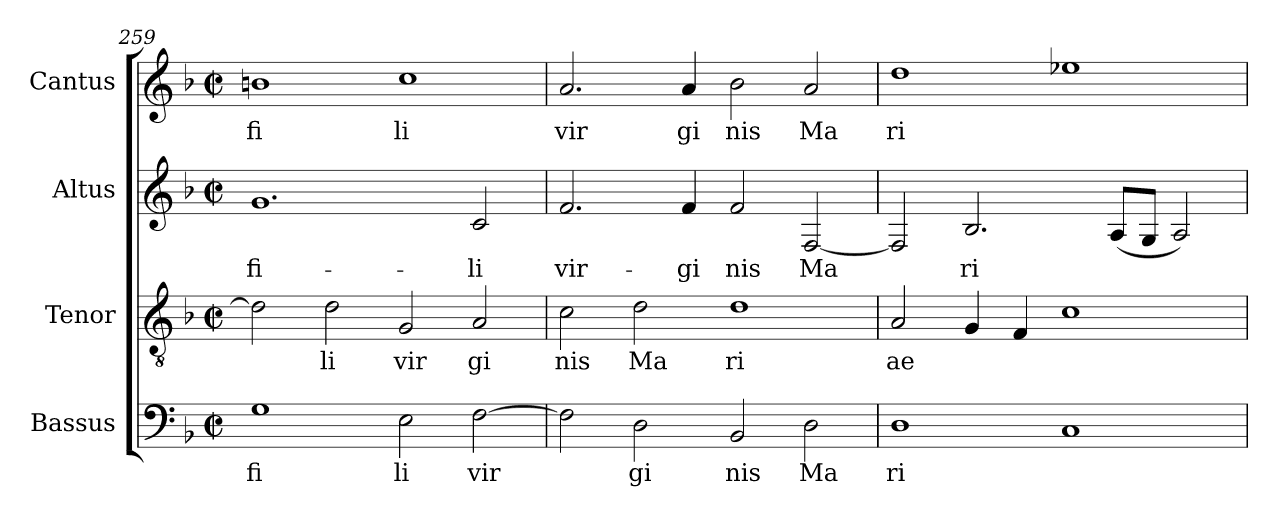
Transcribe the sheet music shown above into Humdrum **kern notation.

**kern	**text	**kern	**text	**kern	**text	**kern	**text
*part4	*part4	*part3	*part3	*part2	*part2	*part1	*part1
*staff4	*staff4	*staff3	*staff3	*staff2	*staff2	*staff1	*staff1
*I"Bassus	*	*I"Tenor	*	*I"Altus	*	*I"Cantus	*
*I'Bassus	*	*I'Tenor	*	*I'Altus	*	*I'Cantus	*
!!LO:LB:g=z
*clefF4	*	*clefGv2	*	*clefG2	*	*clefG2	*
*k[b-]	*	*k[b-]	*	*k[b-]	*	*k[b-]	*
*F:	*	*F:	*	*F:	*	*F:	*
*M2/2	*	*M2/2	*	*M2/2	*	*M2/2	*
*met(c|)	*	*met(c|)	*	*met(c|)	*	*met(c|)	*
=259	=259	=259	=259	=259	=259	=259	=259
!	!LO:LY:b:cj	!	!LO:LY:b:cj	!	!LO:LY:b:cj	!	!LO:LY:b:cj
1G	fi	2d\]	.	1.g	fi-	1bn	fi
!	!	!	!LO:LY:b:cj	!	!	!	!
.	.	2d\	li	.	.	.	.
!	!LO:LY:b:cj	!	!LO:LY:b:cj	!	!	!	!LO:LY:b:cj
2E\	li	2G/	vir	.	.	1cc	li
!	!LO:LY:b:cj	!	!LO:LY:b:cj	!	!LO:LY:b:cj	!	!
[>2F\	vir	2A/	gi	2c/	-li	.	.
=260	=260	=260	=260	=260	=260	=260	=260
!	!LO:LY:b:cj	!	!LO:LY:b:cj	!	!LO:LY:b:cj	!	!LO:LY:b:cj
2F\]	.	2c\	nis	2.f/	vir-	2.a/	vir
!	!LO:LY:b:cj	!	!LO:LY:b:cj	!	!	!	!
2D\	gi	2d\	Ma	.	.	.	.
!	!	!	!	!	!LO:LY:b:cj	!	!LO:LY:b:cj
.	.	.	.	4f/	-gi	4a/	gi
!	!LO:LY:b:cj	!	!LO:LY:b:cj	!	!LO:LY:b:cj	!	!LO:LY:b:cj
2BB-/	nis	1d	ri	2f/	nis	2b-\	nis
!	!LO:LY:b:cj	!	!	!	!LO:LY:b:cj	!	!LO:LY:b:cj
2D\	Ma	.	.	[<2F/	Ma-	2a/	Ma
=261	=261	=261	=261	=261	=261	=261	=261
!	!LO:LY:b:cj	!	!LO:LY:b:cj	!	!LO:LY:b:cj	!	!LO:LY:b:cj
1D	ri	2A/	ae	2F/]	--	1dd	ri
!	!	!	!LO:LY:b:cj	!	!LO:LY:b:cj	!	!
.	.	4G/	.	2.B-/	-ri-	.	.
!	!	!	!LO:LY:b:cj	!	!	!	!
.	.	4F/	.	.	.	.	.
!	!LO:LY:b:cj	!	!LO:LY:b:cj	!	!	!	!LO:LY:b:cj
1C	.	1c	.	.	.	1ee-X	.
!	!	!	!	!	!LO:LY:b:cj	!	!
.	.	.	.	(<8A/L	--	.	.
!	!	!	!	!	!LO:LY:b:cj	!	!
.	.	.	.	8G/J	--	.	.
!	!	!	!	!	!LO:LY:b:cj	!	!
.	.	.	.	2A/)	--	.	.
=	=	=	=	=	=	=	=
*-	*-	*-	*-	*-	*-	*-	*-
